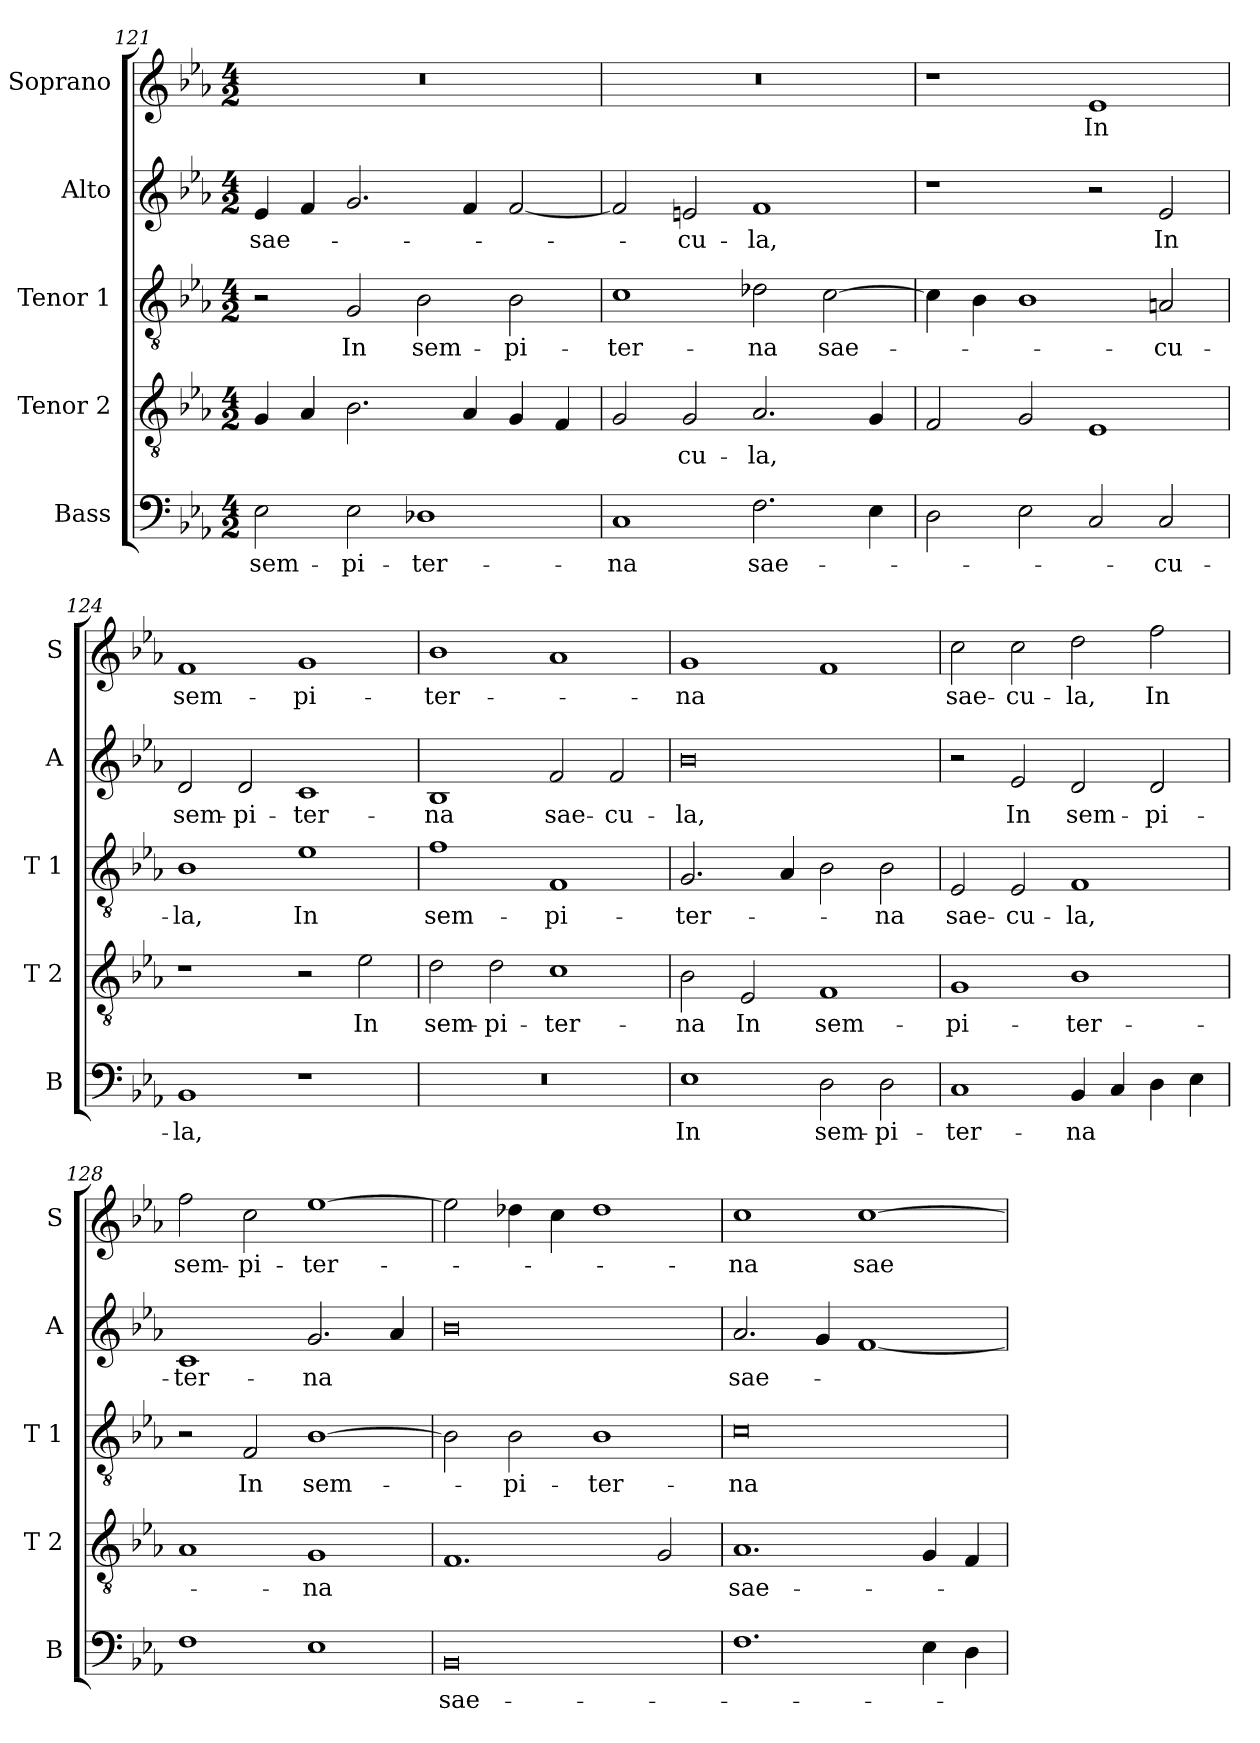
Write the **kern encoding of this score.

**kern	**text	**kern	**text	**kern	**text	**kern	**text	**kern	**text
*part5	*part5	*part4	*part4	*part3	*part3	*part2	*part2	*part1	*part1
*staff5	*staff5	*staff4	*staff4	*staff3	*staff3	*staff2	*staff2	*staff1	*staff1
*I"Bass	*	*I"Tenor 2	*	*I"Tenor 1	*	*I"Alto	*	*I"Soprano	*
*I'B	*	*I'T 2	*	*I'T 1	*	*I'A	*	*I'S	*
*clefF4	*	*clefGv2	*	*clefGv2	*	*clefG2	*	*clefG2	*
*k[b-e-a-]	*	*k[b-e-a-]	*	*k[b-e-a-]	*	*k[b-e-a-]	*	*k[b-e-a-]	*
*E-:	*	*E-:	*	*E-:	*	*E-:	*	*E-:	*
*M4/2	*	*M4/2	*	*M4/2	*	*M4/2	*	*M4/2	*
=121	=121	=121	=121	=121	=121	=121	=121	=121	=121
!	!LO:LY:b	!	!	!	!	!	!LO:LY:b	!	!
2E-\	sem-	4G/	.	2r	.	4e-/	sae-	0r	.
.	.	4A-/	.	.	.	4f/	.	.	.
!	!LO:LY:b	!	!	!	!LO:LY:b	!	!	!	!
2E-\	-pi-	2.B-\	.	2G/	In	2.g/	.	.	.
!	!LO:LY:b	!	!	!	!LO:LY:b	!	!	!	!
1D-X	-ter-	.	.	2B-\	sem-	.	.	.	.
.	.	4A-/	.	.	.	4f/	.	.	.
!	!	!	!	!	!LO:LY:b	!	!	!	!
.	.	4G/	.	2B-\	-pi-	[2f/	.	.	.
.	.	4F/	.	.	.	.	.	.	.
=122	=122	=122	=122	=122	=122	=122	=122	=122	=122
!	!LO:LY:b	!	!	!	!LO:LY:b	!	!	!	!
1C	-na	2G/	.	1c	-ter-	2f/]	.	0r	.
!	!	!	!LO:LY:b	!	!	!	!LO:LY:b	!	!
.	.	2G/	-cu-	.	.	2en/	-cu-	.	.
!	!LO:LY:b	!	!LO:LY:b	!	!LO:LY:b	!	!LO:LY:b	!	!
2.F\	sae-	2.A-/	-la,	2d-X\	-na	1f	-la,	.	.
!	!	!	!	!	!LO:LY:b	!	!	!	!
.	.	.	.	[2c\	sae-	.	.	.	.
4E-\	.	4G/	.	.	.	.	.	.	.
=123	=123	=123	=123	=123	=123	=123	=123	=123	=123
2D\	.	2F/	.	4c\]	.	1r	.	1r	.
.	.	.	.	4B-\	.	.	.	.	.
2E-\	.	2G/	.	1B-	.	.	.	.	.
!	!	!	!	!	!	!	!	!	!LO:LY:b
2C/	.	1E-	.	.	.	2r	.	1e-	In
!	!LO:LY:b	!	!	!	!LO:LY:b	!	!LO:LY:b	!	!
2C/	-cu-	.	.	2An/	-cu-	2e-/	In	.	.
=124	=124	=124	=124	=124	=124	=124	=124	=124	=124
!	!LO:LY:b	!	!	!	!LO:LY:b	!	!LO:LY:b	!	!LO:LY:b
1BB-	-la,	1r	.	1B-	-la,	2d/	sem-	1f	sem-
!	!	!	!	!	!	!	!LO:LY:b	!	!
.	.	.	.	.	.	2d/	-pi-	.	.
!	!	!	!	!	!LO:LY:b	!	!LO:LY:b	!	!LO:LY:b
1r	.	2r	.	1e-	In	1c	-ter-	1g	-pi-
!	!	!	!LO:LY:b	!	!	!	!	!	!
.	.	2e-\	In	.	.	.	.	.	.
!!LO:LB:g=z
=125	=125	=125	=125	=125	=125	=125	=125	=125	=125
!	!	!	!LO:LY:b	!	!LO:LY:b	!	!LO:LY:b	!	!LO:LY:b
0r	.	2d\	sem-	1f	sem-	1B-	-na	1b-	-ter-
!	!	!	!LO:LY:b	!	!	!	!	!	!
.	.	2d\	-pi-	.	.	.	.	.	.
!	!	!	!LO:LY:b	!	!LO:LY:b	!	!LO:LY:b	!	!
.	.	1c	-ter-	1F	-pi-	2f/	sae-	1a-	.
!	!	!	!	!	!	!	!LO:LY:b	!	!
.	.	.	.	.	.	2f/	-cu-	.	.
=126	=126	=126	=126	=126	=126	=126	=126	=126	=126
!	!LO:LY:b	!	!LO:LY:b	!	!LO:LY:b	!	!LO:LY:b	!	!LO:LY:b
1E-	In	2B-\	-na	2.G/	-ter-	0b-	-la,	1g	-na
!	!	!	!LO:LY:b	!	!	!	!	!	!
.	.	2E-/	In	.	.	.	.	.	.
.	.	.	.	4A-/	.	.	.	.	.
!	!LO:LY:b	!	!LO:LY:b	!	!	!	!	!	!
2D\	sem-	1F	sem-	2B-\	.	.	.	1f	.
!	!LO:LY:b	!	!	!	!LO:LY:b	!	!	!	!
2D\	-pi-	.	.	2B-\	-na	.	.	.	.
=127	=127	=127	=127	=127	=127	=127	=127	=127	=127
!	!LO:LY:b	!	!LO:LY:b	!	!LO:LY:b	!	!	!	!LO:LY:b
1C	-ter-	1G	-pi-	2E-/	sae-	2r	.	2cc\	sae-
!	!	!	!	!	!LO:LY:b	!	!LO:LY:b	!	!LO:LY:b
.	.	.	.	2E-/	-cu-	2e-/	In	2cc\	-cu-
!	!LO:LY:b	!	!LO:LY:b	!	!LO:LY:b	!	!LO:LY:b	!	!LO:LY:b
4BB-/	-na	1B-	-ter-	1F	-la,	2d/	sem-	2dd\	-la,
4C/	.	.	.	.	.	.	.	.	.
!	!	!	!	!	!	!	!LO:LY:b	!	!LO:LY:b
4D\	.	.	.	.	.	2d/	-pi-	2ff\	In
4E-\	.	.	.	.	.	.	.	.	.
=128	=128	=128	=128	=128	=128	=128	=128	=128	=128
!	!	!	!	!	!	!	!LO:LY:b	!	!LO:LY:b
1F	.	1A-	.	2r	.	1c	-ter-	2ff\	sem-
!	!	!	!	!	!LO:LY:b	!	!	!	!LO:LY:b
.	.	.	.	2F/	In	.	.	2cc\	-pi-
!	!	!	!LO:LY:b	!	!LO:LY:b	!	!LO:LY:b	!	!LO:LY:b
1E-	.	1G	-na	[1B-	sem-	2.g/	-na	[1ee-	-ter-
.	.	.	.	.	.	4a-/	.	.	.
=129	=129	=129	=129	=129	=129	=129	=129	=129	=129
!	!LO:LY:b	!	!	!	!	!	!	!	!
0BB-	sae-	1.F	.	2B-\]	.	0b-	.	2ee-\]	.
!	!	!	!	!	!LO:LY:b	!	!	!	!
.	.	.	.	2B-\	-pi-	.	.	4dd-X\	.
.	.	.	.	.	.	.	.	4cc\	.
!	!	!	!	!	!LO:LY:b	!	!	!	!
.	.	.	.	1B-	-ter-	.	.	1dd-	.
.	.	2G/	.	.	.	.	.	.	.
!!LO:LB:g=z
=130	=130	=130	=130	=130	=130	=130	=130	=130	=130
!	!	!	!LO:LY:b	!	!LO:LY:b	!	!LO:LY:b	!	!LO:LY:b
1.F	.	1.A-	sae-	0c	-na	2.a-/	sae-	1cc	-na
.	.	.	.	.	.	4g/	.	.	.
!	!	!	!	!	!	!	!	!	!LO:LY:b
.	.	.	.	.	.	[1f	.	[1cc	sae-
4E-\	.	4G/	.	.	.	.	.	.	.
4D\	.	4F/	.	.	.	.	.	.	.
=	=	=	=	=	=	=	=	=	=
*-	*-	*-	*-	*-	*-	*-	*-	*-	*-
